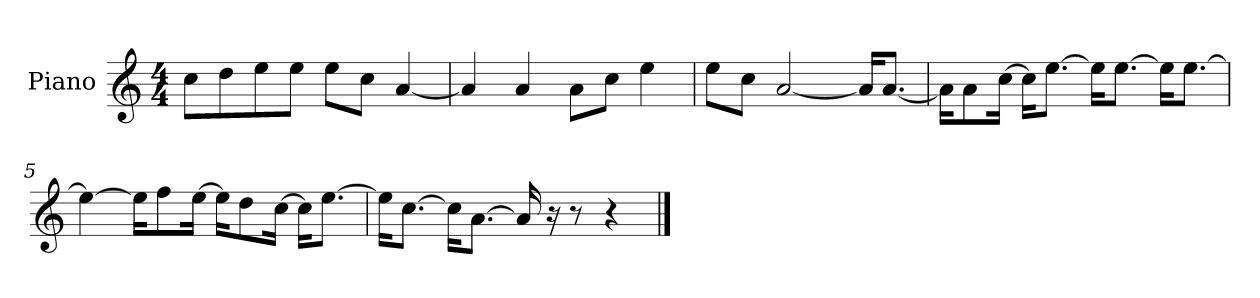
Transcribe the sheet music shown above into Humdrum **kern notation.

**kern
*part1
*staff1
*I"Piano
*I'P-no
*clefG2
*k[]
*M4/4
*MM90
=1
8cc\L
8dd\
8ee\
8ee\J
8ee\L
8cc\J
[4a/
=2
4a/]
4a/
8a\L
8cc\J
4ee\
=3
8ee\L
8cc\J
[2a/
16a/KL]
[8.a/J
=4
16a\KL]
8a\
[16cc\Jk
16cc\KL]
[8.ee\J
16ee\KL]
[8.ee\J
16ee\KL]
[8.ee\J
=5
4ee\_
16ee\KL]
8ff\
[16ee\Jk
16ee\KL]
8dd\
[16cc\Jk
16cc\KL]
[8.ee\J
!!LO:LB:g=z
=6
16ee\KL]
[8.cc\J
16cc\KL]
[8.a\J
16a/]
16r
8r
4r
==
*-
